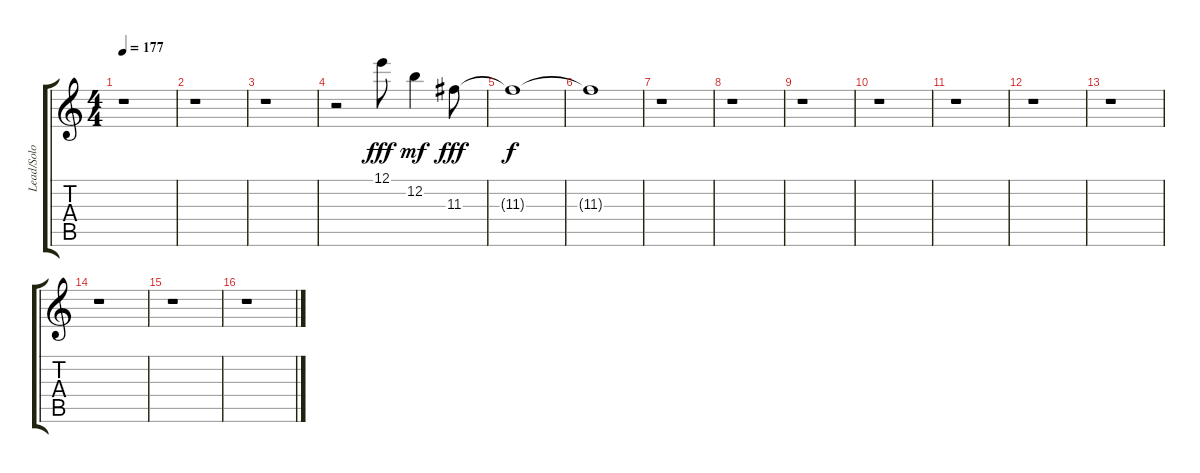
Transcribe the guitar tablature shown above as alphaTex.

\track ("Lead/Solo Guitar" "Lead/Solo ") {instrument overdrivenguitar}
\staff {score tabs}
\tuning (E4 B3 G3 D3 A2 E2) {hide}
\ts (4 4)
\tempo 177
\clef g2
\ks c
r.1{dy f} |
r.1 |
r.1 |
r.2 12.1.8{dy fff} 12.2.4{dy mf} 11.3.8{dy fff} |
11.3{t}.1{dy f} |
11.3{t}.1 |
r.1 |
r.1 |
r.1 |
r.1 |
r.1 |
r.1 |
r.1 |
r.1 |
r.1 |
r.1
